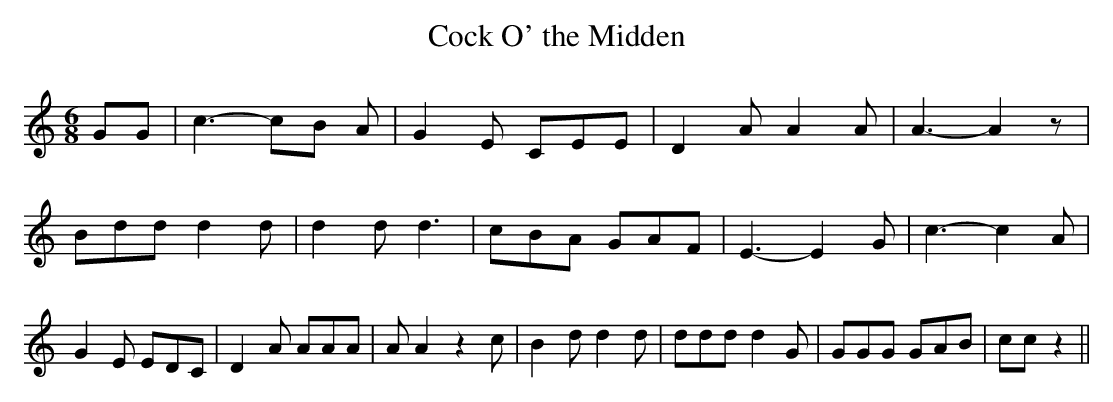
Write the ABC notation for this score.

X:1
T:Cock O' the Midden
M:6/8
L:1/8
K:C
 GG| c3- cB A| G2 E CEE| D2 A A2 A| A3- A2 z| Bdd d2 d| d2 d d3| cBA GAF|\
 E3- E2 G| c3- c2 A| G2 E EDC| D2 A AAA| A A2 z2 c| B2 d d2 d| ddd d2 G|\
 GGG GAB| cc z2||
